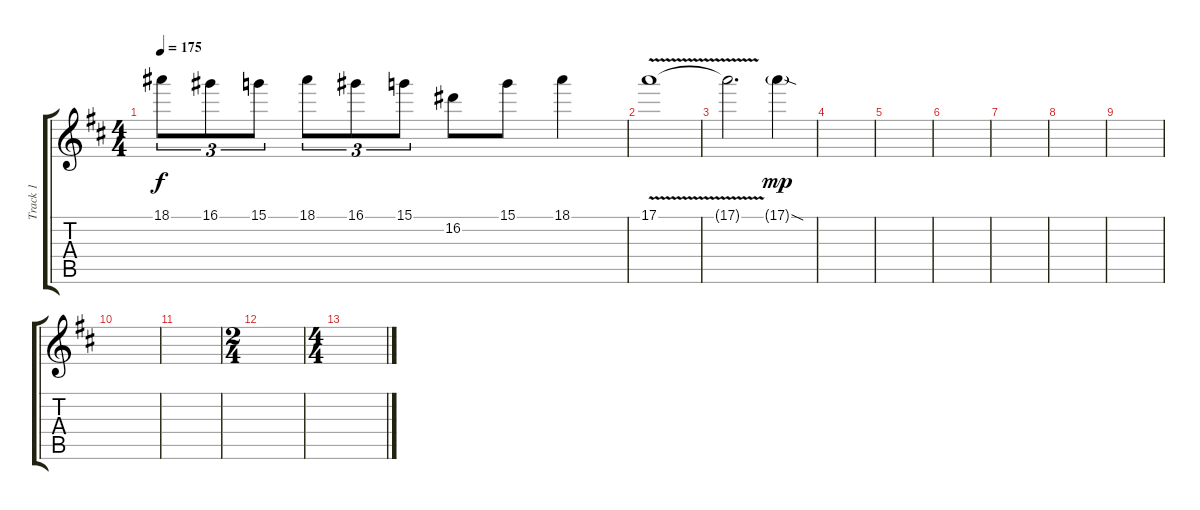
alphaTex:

\track ("Track 1" "Track 1") {instrument distortionguitar}
\staff {score tabs}
\tuning (E4 B3 G3 D3 A2 E2) {hide}
\ts (4 4)
\tempo 175
\clef g2
\ks d
18.1.8{tu (3 2) dy f} 16.1.8{tu (3 2)} 15.1.8{tu (3 2)} 18.1.8{tu (3 2)} 16.1.8{tu (3 2)} 15.1.8{tu (3 2)} 16.2.8 15.1.8 18.1.4 |
17.1{v}.1 |
17.1{t}.2{d} 17.1{sod g}.4{dy mp} |
|
|
|
|
|
|
|
|
\ts (2 4)
|
\ts (4 4)
